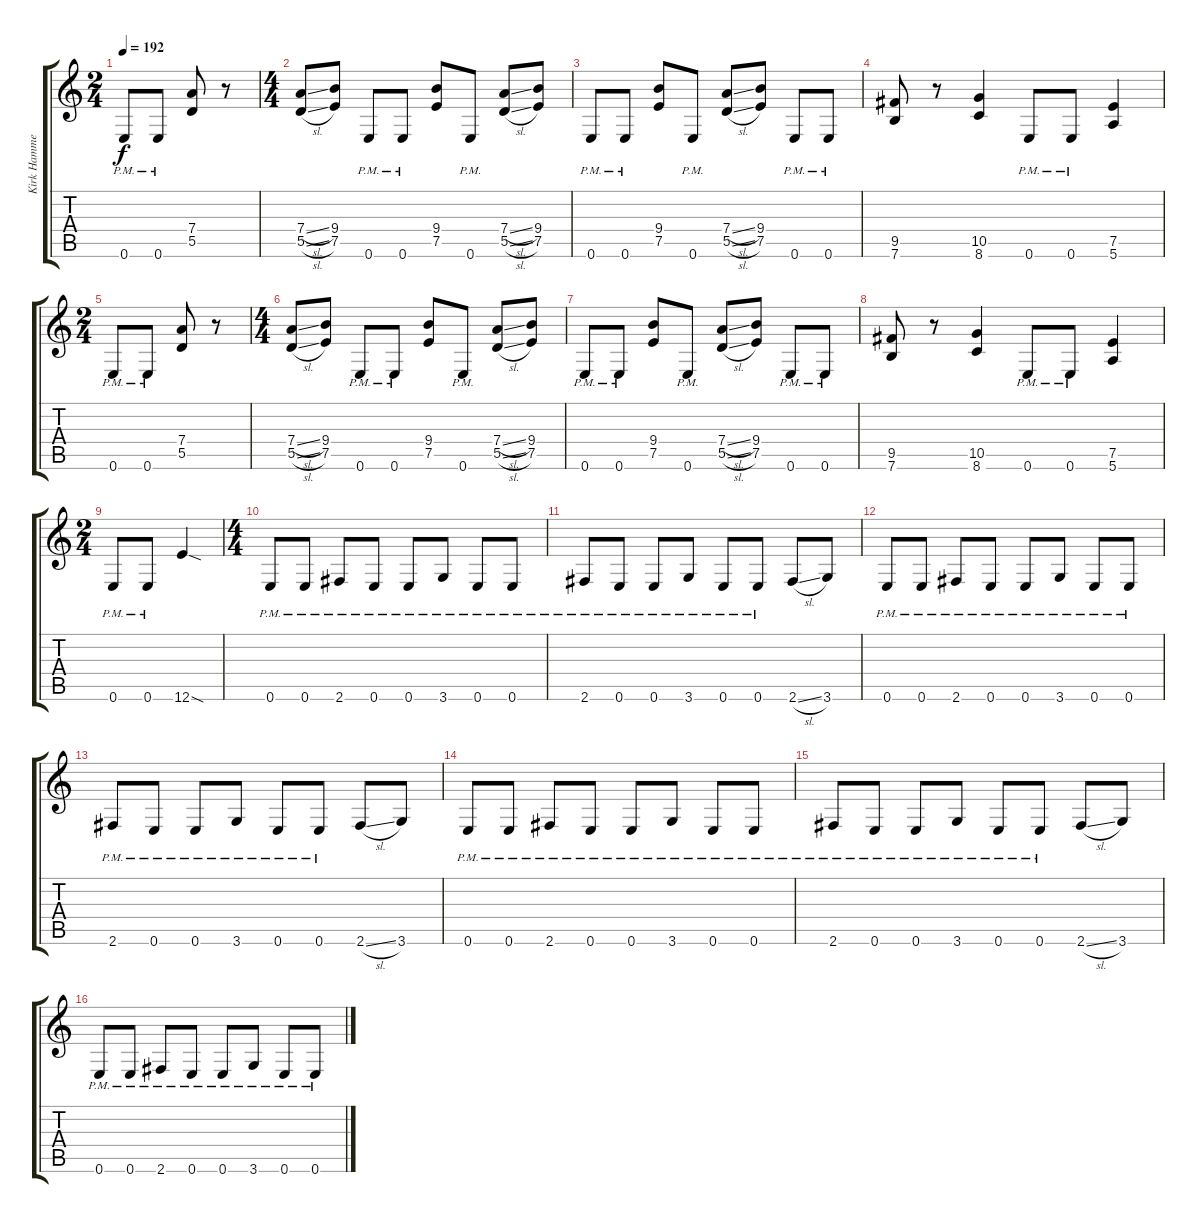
\track ("Kirk Hammet - Rhythm/Lead Guitar" "Kirk Hamme") {instrument distortionguitar}
\staff {score tabs}
\tuning (E4 B3 G3 D3 A2 E2) {hide}
\ts (2 4)
\tempo 192
\clef g2
\ks c
0.6{pm}.8{dy f} 0.6{pm}.8 (7.4 5.5).8 r.8 |
\ts (4 4)
(7.4{sl} 5.5{sl}).8 (9.4 7.5).8 0.6{pm}.8 0.6{pm}.8 (9.4 7.5).8 0.6{pm}.8 (7.4{sl} 5.5{sl}).8 (9.4 7.5).8 |
0.6{pm}.8 0.6{pm}.8 (9.4 7.5).8 0.6{pm}.8 (7.4{sl} 5.5{sl}).8 (9.4 7.5).8 0.6{pm}.8 0.6{pm}.8 |
(9.5 7.6).8 r.8 (10.5 8.6).4 0.6{pm}.8 0.6{pm}.8 (7.5 5.6).4 |
\ts (2 4)
0.6{pm}.8 0.6{pm}.8 (7.4 5.5).8 r.8 |
\ts (4 4)
(7.4{sl} 5.5{sl}).8 (9.4 7.5).8 0.6{pm}.8 0.6{pm}.8 (9.4 7.5).8 0.6{pm}.8 (7.4{sl} 5.5{sl}).8 (9.4 7.5).8 |
0.6{pm}.8 0.6{pm}.8 (9.4 7.5).8 0.6{pm}.8 (7.4{sl} 5.5{sl}).8 (9.4 7.5).8 0.6{pm}.8 0.6{pm}.8 |
(9.5 7.6).8 r.8 (10.5 8.6).4 0.6{pm}.8 0.6{pm}.8 (7.5 5.6).4 |
\ts (2 4)
0.6{pm}.8 0.6{pm}.8 12.6{sod}.4 |
\ts (4 4)
0.6{pm}.8 0.6{pm}.8 2.6{pm}.8 0.6{pm}.8 0.6{pm}.8 3.6{pm}.8 0.6{pm}.8 0.6{pm}.8 |
2.6{pm}.8 0.6{pm}.8 0.6{pm}.8 3.6{pm}.8 0.6{pm}.8 0.6{pm}.8 2.6{sl}.8 3.6.8 |
0.6{pm}.8 0.6{pm}.8 2.6{pm}.8 0.6{pm}.8 0.6{pm}.8 3.6{pm}.8 0.6{pm}.8 0.6{pm}.8 |
2.6{pm}.8 0.6{pm}.8 0.6{pm}.8 3.6{pm}.8 0.6{pm}.8 0.6{pm}.8 2.6{sl}.8 3.6.8 |
0.6{pm}.8 0.6{pm}.8 2.6{pm}.8 0.6{pm}.8 0.6{pm}.8 3.6{pm}.8 0.6{pm}.8 0.6{pm}.8 |
2.6{pm}.8 0.6{pm}.8 0.6{pm}.8 3.6{pm}.8 0.6{pm}.8 0.6{pm}.8 2.6{sl}.8 3.6.8 |
0.6{pm}.8 0.6{pm}.8 2.6{pm}.8 0.6{pm}.8 0.6{pm}.8 3.6{pm}.8 0.6{pm}.8 0.6{pm}.8
